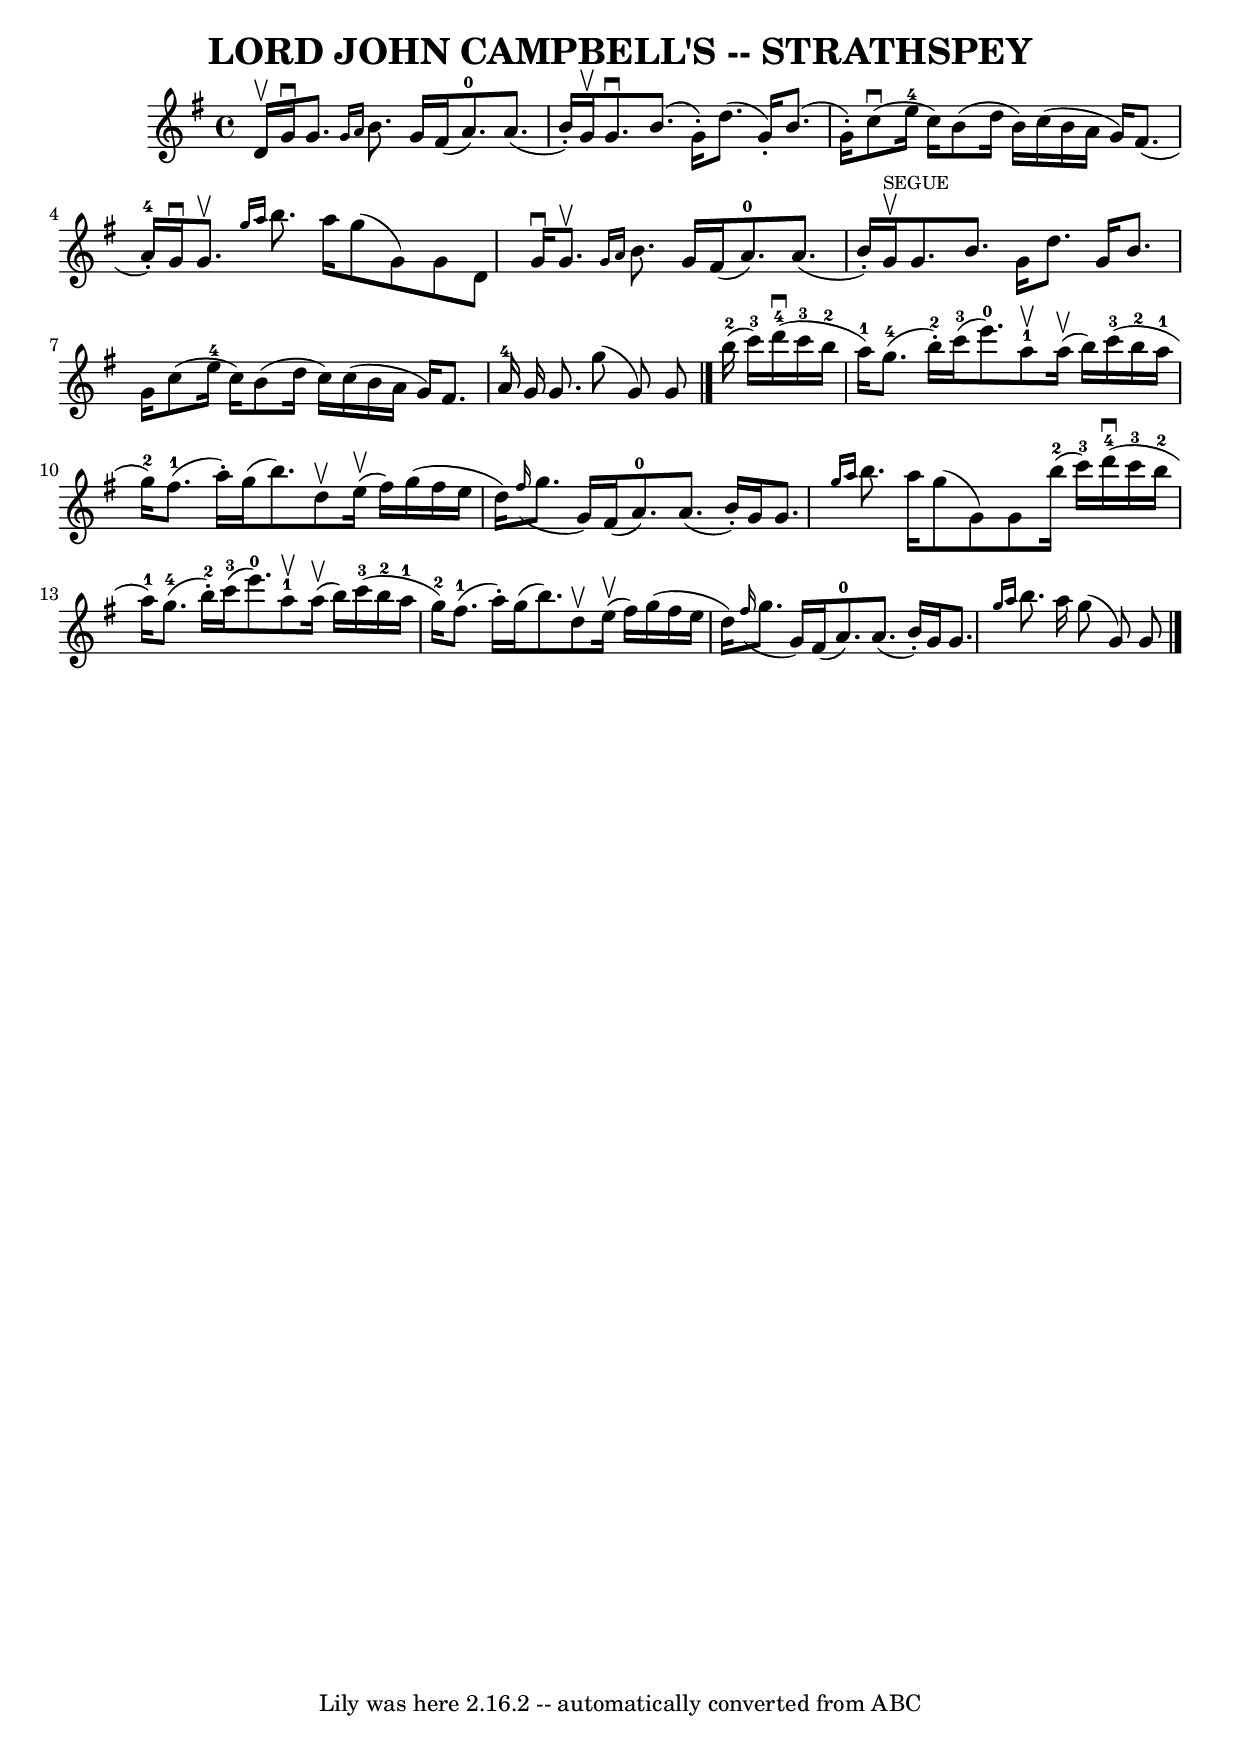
\version "2.7.40"
\include "Mammoth.ily"
\header {
	%% book = "Ryan's Mammoth Collection of Fiddle Tunes"
	crossRefNumber = "1"
	footnotes = ""
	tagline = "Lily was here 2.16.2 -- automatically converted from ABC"
	title = "LORD JOHN CAMPBELL'S -- STRATHSPEY"
}
voicedefault =  {
\set Score.defaultBarType = "empty"

 \override Staff.TimeSignature #'style = #'C
 \time 4/4 \key g \major d'16^\upbow       |
 g'16^\downbow g'8.  
\grace { g'16 a'16  } b'8. g'16 fis'16 (a'8.-0) a'8. (
 b'16 -.)   |
 g'16^\upbow g'8.^\downbow b'8. (g'16 -.)   
d''8. (g'16 -.) b'8. (g'16 -.)       |
 c''8 (^\downbow   
e''16-4 c''16) b'8 (d''16 b'16) c''16 (b'16 a'16    
g'16) fis'8. (a'16-4-.)   |
 g'16^\downbow g'8. 
^\upbow \grace { g''16 a''16  } b''8. a''16 g''8 (g'8)   
g'8 d'8    |
     |
 g'16^\downbow g'8.^\upbow \grace {    
g'16 a'16  } b'8. g'16 fis'16 (a'8.-0) a'8. (b'16 -.) 
  |
 g'16^\segue^\upbow g'8. b'8. g'16 d''8. g'16    
b'8. g'16        |
 c''8 (e''16-4 c''16) b'8 (d''16  
 c''16) c''16 (b'16 a'16 g'16) fis'8. a'16-4   
|
 g'16 g'8. g''8 (g'8) g'8    \bar "|." b''16 
-2(c'''16-3)       |
 d'''16-4(^\downbow c'''16-3 
 b''16-2 a''16-1) g''8.-4(b''16-2-.) c'''16-3(
 e'''8.-0) a''8-1^\upbow a''16 (^\upbow b''16)   |
 
 c'''16-3(b''16-2 a''16-1 g''16-2) fis''8.-1(
a''16 -.) g''16 (b''8.) d''8^\upbow e''16 (^\upbow fis''16  
-)       |
 g''16 (fis''16 e''16 d''16)   \grace {    
fis''16 (} g''8. g'16) fis'16 (a'8.-0) a'8. (b'16 -.) 
  |
 g'16 g'8.  \grace { g''16 a''16  } b''8. a''16    
g''8 (g'8) g'8 b''16-2(c'''16-3)   |
     
|
 d'''16-4(^\downbow c'''16-3 b''16-2 a''16-1) 
 g''8.-4(b''16-2-.) c'''16-3(e'''8.-0) a''8 
-1^\upbow a''16 (^\upbow b''16)   |
 c'''16-3(b''16 
-2 a''16-1 g''16-2) fis''8.-1(a''16 -.) g''16 (
b''8.) d''8^\upbow e''16 (^\upbow fis''16)       |
   
g''16 (fis''16 e''16 d''16)   \grace { fis''16 (} g''8.    
g'16) fis'16 (a'8.-0) a'8. (b'16 -.)   |
 g'16    
g'8.  \grace { g''16 a''16  } b''8. a''16 g''8 (g'8) g'8  
  \bar "|."   
}

\score{
    <<

	\context Staff="default"
	{
	    \voicedefault 
	}

    >>
	\layout {
	}
	\midi {}
}
